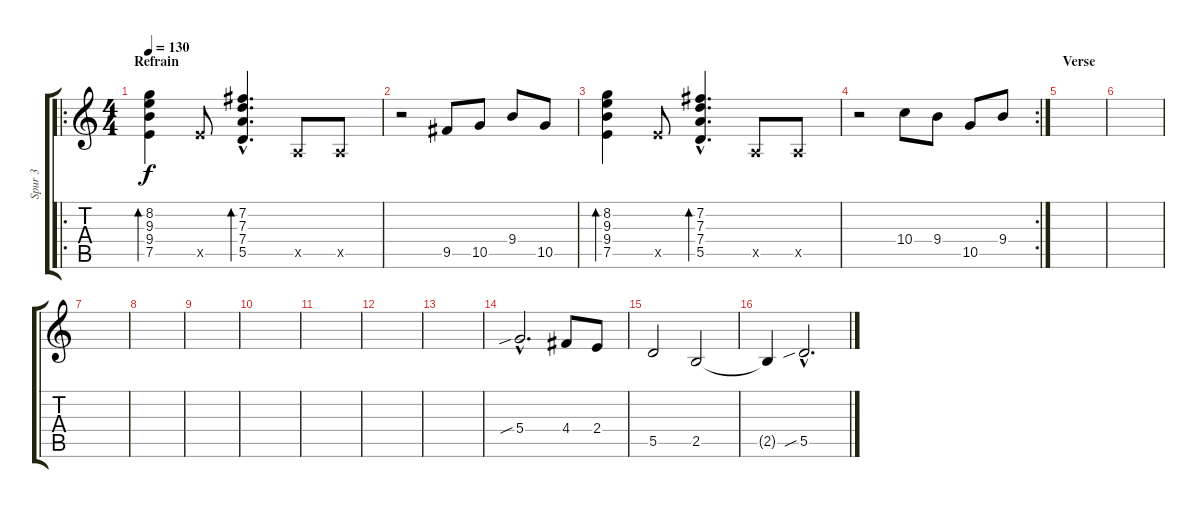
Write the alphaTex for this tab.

\track ("Spur 3" "Spur 3") {instrument acousticguitarsteel}
\staff {score tabs}
\tuning (E4 B3 G3 D3 A2 E2) {hide}
\ro
\ts (4 4)
\section ("" "Refrain")
\tempo 130
\clef g2
\ks c
(8.2 9.3 9.4 7.5).4{bd 60 dy f volume 14} 7.5{x}.8 (7.2{hac} 7.3{hac} 7.4{hac} 5.5{hac}).4{d bd 60} 0.5{x}.8 0.5{x}.8 |
r.2 9.5.8{volume 12} 10.5.8 9.4.8 10.5.8 |
(8.2 9.3 9.4 7.5).4{bd 60 volume 14} 7.5{x}.8 (7.2{hac} 7.3{hac} 7.4{hac} 5.5{hac}).4{d bd 60} 0.5{x}.8 0.5{x}.8 |
\rc 2
r.2 10.4.8 9.4.8 10.5.8 9.4.8 |
\section ("" "Verse")
|
|
|
|
|
|
|
|
|
5.4{sib hac}.2{d volume 16} 4.4.8 2.4.8 |
5.5.2 2.5.2 |
2.5{t}.4 5.5{sib hac}.2{d}
